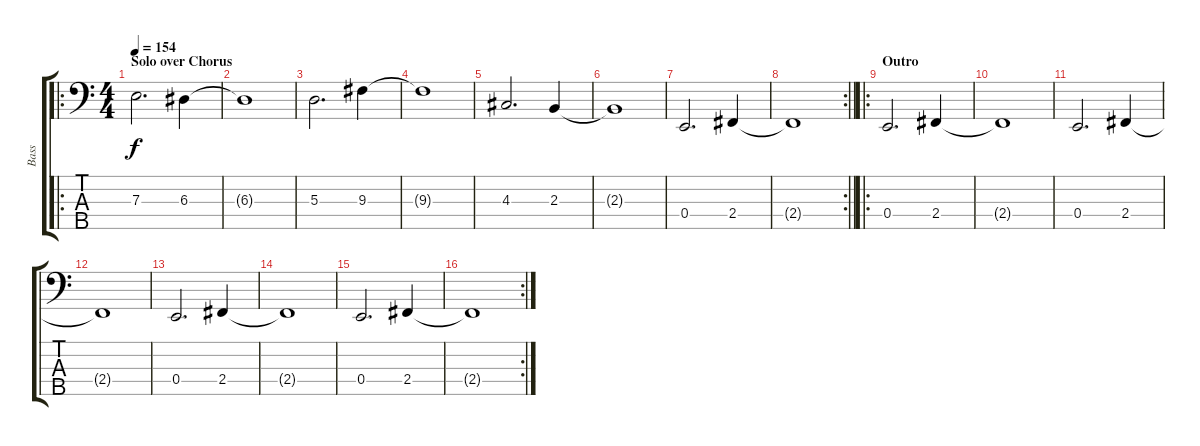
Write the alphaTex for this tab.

\track ("Bass" "Bass") {instrument electricbassfinger}
\staff {score tabs}
\tuning (G2 D2 A1 E1 B0) {hide}
\ro
\ts (4 4)
\section ("" "Solo over Chorus")
\tempo 154
\clef f4
\ks c
7.3.2{d dy f} 6.3.4 |
6.3{t}.1 |
5.3.2{d} 9.3.4 |
9.3{t}.1 |
4.3.2{d} 2.3.4 |
2.3{t}.1 |
0.4.2{d} 2.4.4 |
\rc 2
\barLineRight lightlight
2.4{t}.1 |
\ro
\section ("" "Outro")
0.4.2{d} 2.4.4 |
2.4{t}.1 |
0.4.2{d} 2.4.4 |
2.4{t}.1 |
0.4.2{d} 2.4.4 |
2.4{t}.1 |
0.4.2{d} 2.4.4 |
\rc 2
2.4{t}.1
